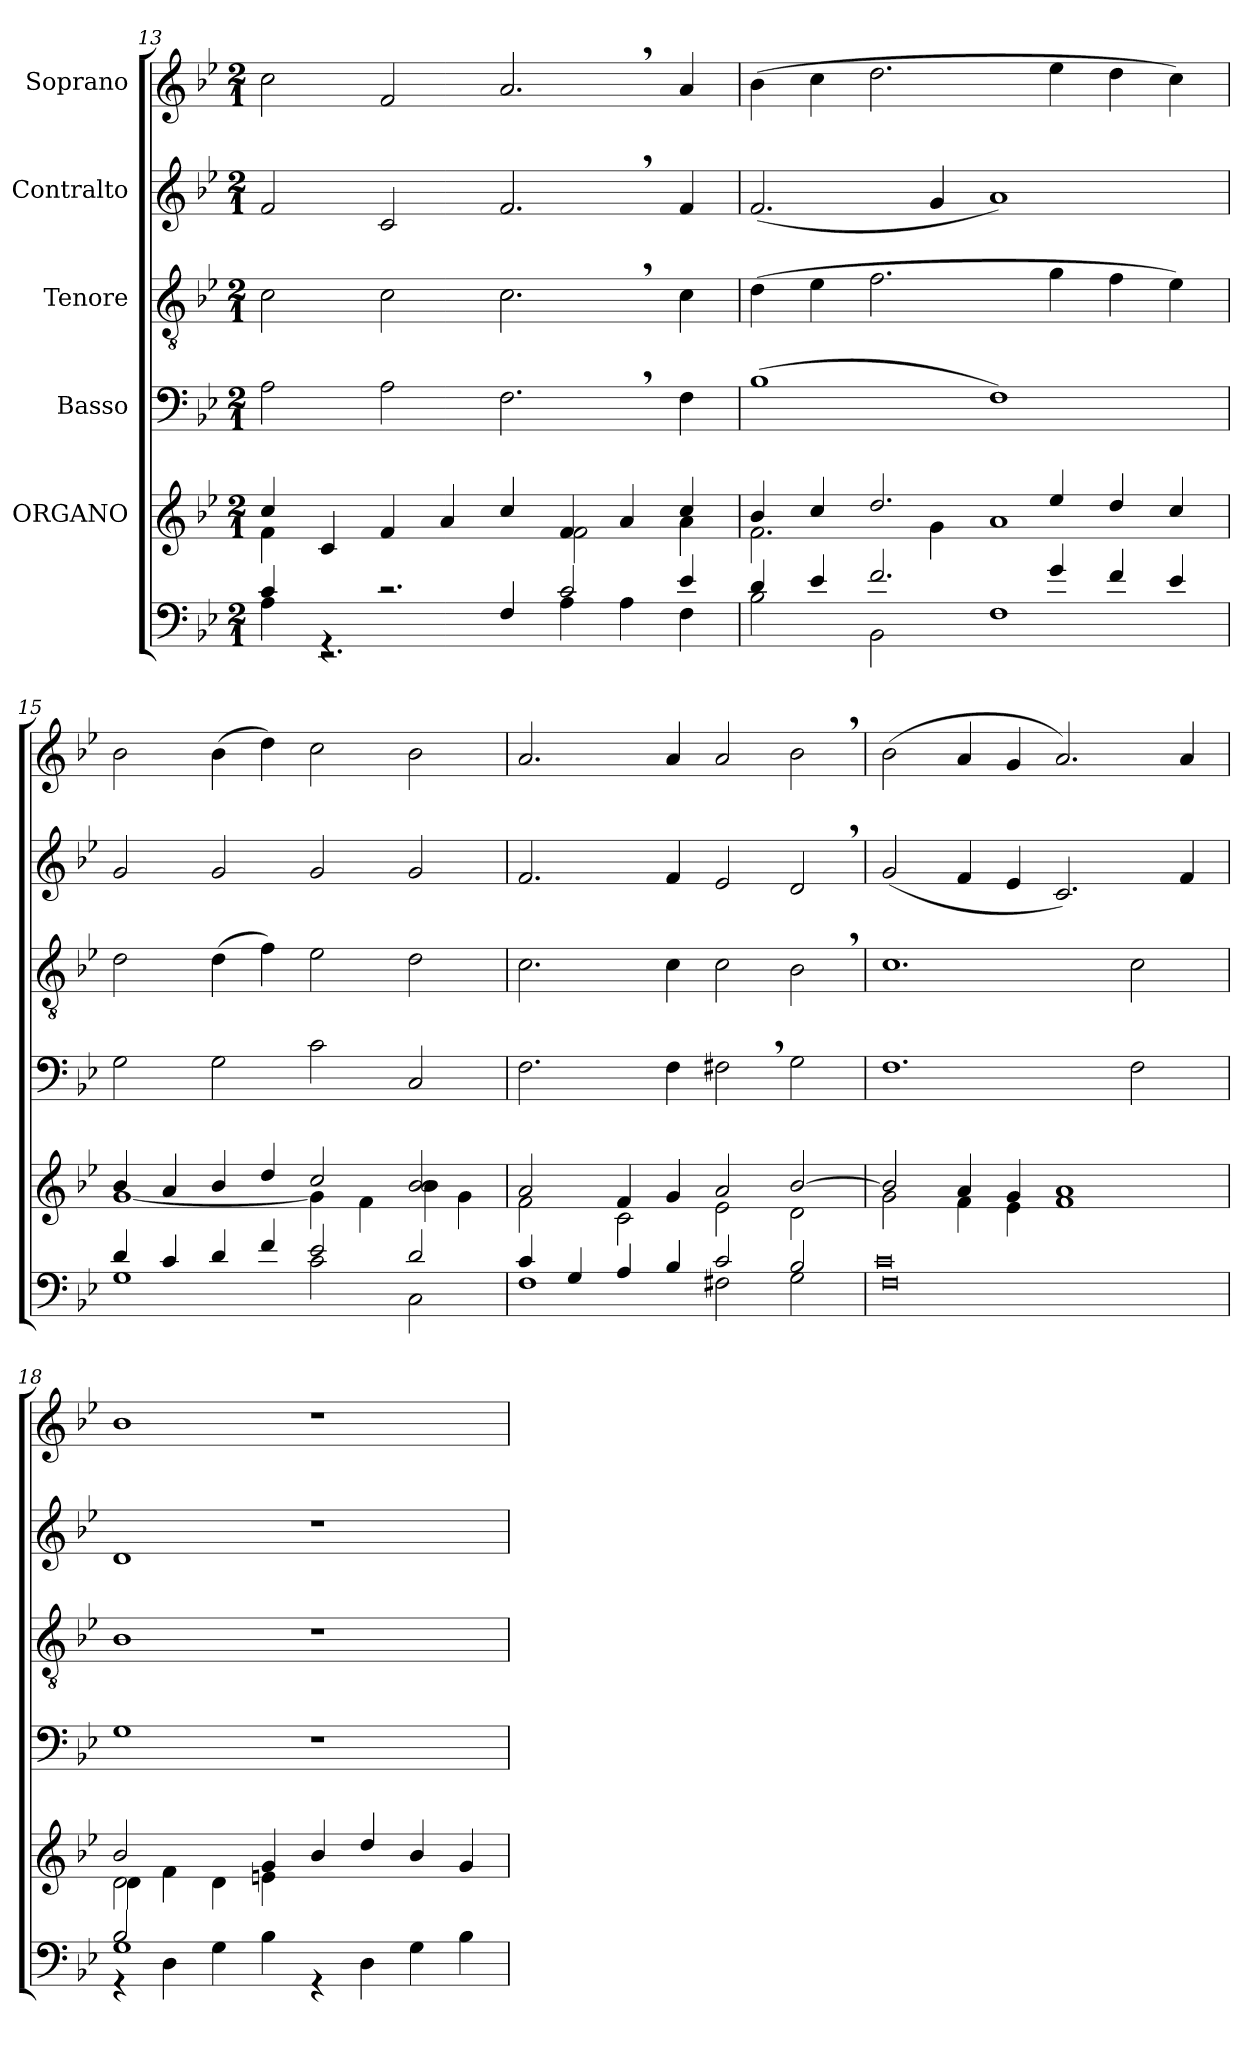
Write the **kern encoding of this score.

**kern	**kern	**kern	**kern	**kern	**kern
*part6	*part5	*part4	*part3	*part2	*part1
*staff6	*staff5	*staff4	*staff3	*staff2	*staff1
*	*I"ORGANO	*I"Basso	*I"Tenore	*I"Contralto	*I"Soprano
*clefF4	*clefG2	*clefF4	*clefGv2	*clefG2	*clefG2
*k[b-e-]	*k[b-e-]	*k[b-e-]	*k[b-e-]	*k[b-e-]	*k[b-e-]
*B-:	*B-:	*B-:	*B-:	*B-:	*B-:
*M2/1	*M2/1	*M2/1	*M2/1	*M2/1	*M2/1
=13	=13	=13	=13	=13	=13
*^	*^	*	*	*	*
4A\	4c/	4cc/	4f\	2A\	2c\	2f/	2cc\
4rGG	2.rEE	4c/	1ryy	.	.	.	.
2.rc	.	4f/	.	2A\	2c\	2c/	2f/
.	.	4a/	.	.	.	.	.
.	4F/	4cc/	.	2.F,<\	2.c,<\	2.f,</	2.a,>/
4A\	2c/	4f/	2f\	.	.	.	.
4A\	.	4a/	.	.	.	.	.
4F\	4e-/	4cc/	4a\	4F\	4c\	4f/	4a/
=14	=14	=14	=14	=14	=14	=14	=14
2B-\	4d/	4b-/	2.f\	(>1B-	(>4d\	(<2.f/	(>4b-\
.	4e-/	4cc/	.	.	4e-\	.	4cc\
2BB-\	2.f/	2.dd/	.	.	2.f\	.	2.dd\
.	.	.	4g\	.	.	4g/	.
1F	.	.	1a	1F)	.	1a)	.
.	4g/	4ee-/	.	.	4g\	.	4ee-\
.	4f/	4dd/	.	.	4f\	.	4dd\
.	4e-/	4cc/	.	.	4e-\)	.	4cc\)
!!LO:LB:g=z
=15	=15	=15	=15	=15	=15	=15	=15
1G	4d/	4b-/	[>1g	2G\	2d\	2g/	2b-\
.	4c/	4a/	.	.	.	.	.
.	4d/	4b-/	.	2G\	(>4d\	2g/	(>4b-\
.	4f/	4dd/	.	.	4f\)	.	4dd\)
2c\	2e-/	2cc/	4g\]	2c\	2e-\	2g/	2cc\
.	.	.	4f\	.	.	.	.
2C\	2d/	2b-/ 2b-/	4b-\	2C/	2d\	2g/	2b-\
.	.	.	4g\	.	.	.	.
=16	=16	=16	=16	=16	=16	=16	=16
1F	4c/	2a/	2f\	2.F\	2.c\	2.f/	2.a/
.	4G/	.	.	.	.	.	.
.	4A/	4f/	2c\	.	.	.	.
.	4B-/	4g/	.	4F\	4c\	4f/	4a/
2F#X\	2c/	2a/	2e-\	2F#X,<\	2c\	2e-/	2a/
2G\	2B-/	[<2b-/	2d\	2G\	2B-,<\	2d,</	2b-,>\
=17	=17	=17	=17	=17	=17	=17	=17
0F	0c	2b-/]	2g\	1.F	1.c	(<2g/	(>2b-\
.	.	4a/	4f\	.	.	4f/	4a/
.	.	4g/	4e-\	.	.	4e-/	4g/
.	.	1a	1f	.	.	2.c/)	2.a/)
.	.	.	.	2F\	2c\	.	.
.	.	.	.	.	.	4f/	4a/
!!LO:LB:g=z
=18	=18	=18	=18	=18	=18	=18	=18
*	*^	*	*^	*	*	*	*
4rGG	2B-/	1G	2b-/	2d\	4d\	1G	1B-	1d	1b-
4D\	.	.	.	.	4f\	.	.	.	.
4G\	1.ryy	.	4ryy	1.ryy	4d\	.	.	.	.
4B-\	.	.	4g/	.	4en\	.	.	.	.
1ryy	.	4rGG	4b-/	.	1ryy	1r	1r	1r	1r
.	.	4D\	4dd/	.	.	.	.	.	.
.	.	4G\	4b-/	.	.	.	.	.	.
.	.	4B-\	4g/	.	.	.	.	.	.
*v	*v	*v	*	*	*	*	*	*	*
*	*v	*v	*v	*	*	*	*
=	=	=	=	=	=
*-	*-	*-	*-	*-	*-
